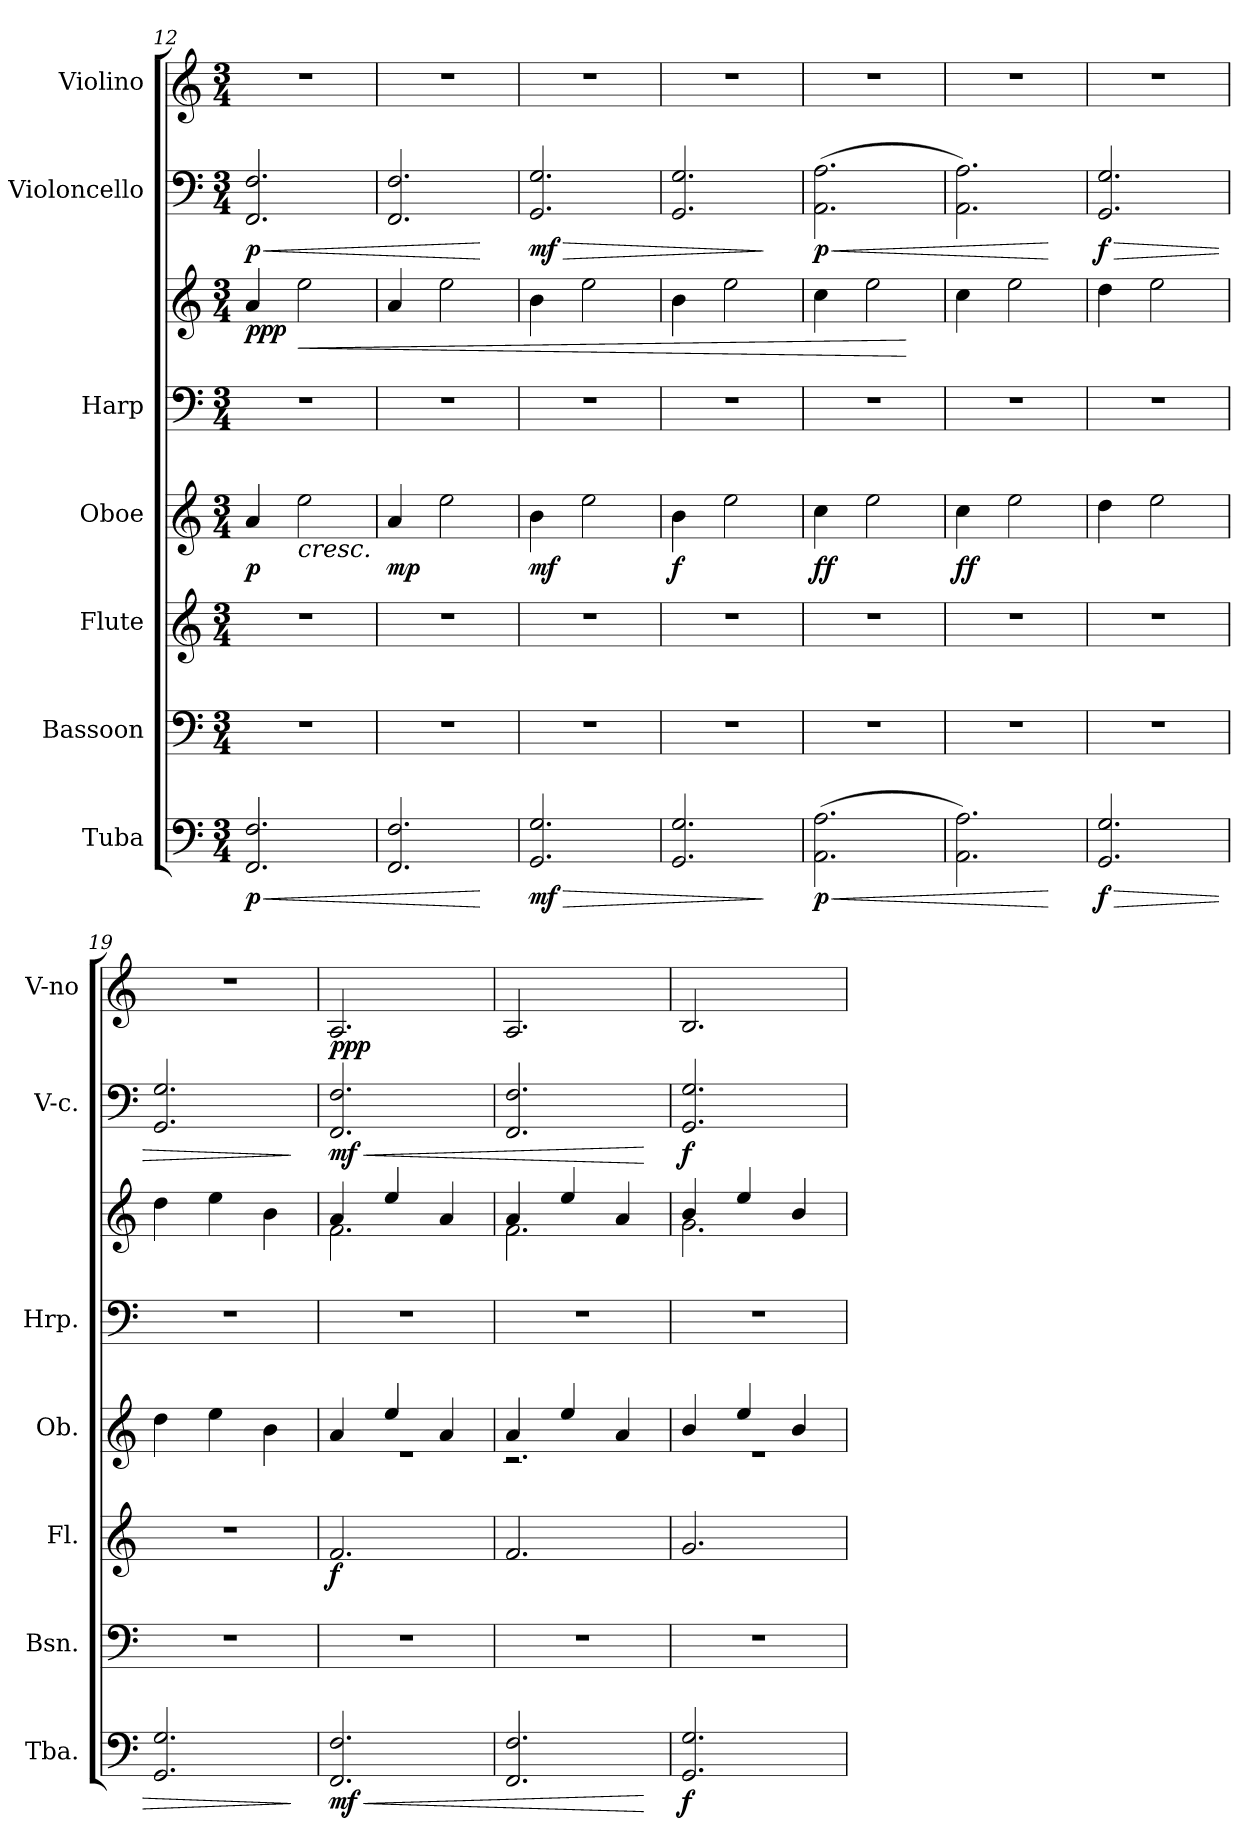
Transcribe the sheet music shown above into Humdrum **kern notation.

**kern	**dynam	**kern	**kern	**dynam	**kern	**dynam	**kern	**kern	**dynam	**kern	**dynam	**kern	**dynam
*part7	*part7	*part6	*part5	*part5	*part4	*part4	*part3	*part3	*part3	*part2	*part2	*part1	*part1
*staff8	*staff8	*staff7	*staff6	*staff6	*staff5	*staff5	*staff4	*staff3	*staff3/4	*staff2	*staff2	*staff1	*staff1
*I"Tuba	*	*I"Bassoon	*I"Flute	*	*I"Oboe	*	*I"Harp	*	*	*I"Violoncello	*	*I"Violino	*
*I'Tba.	*	*I'Bsn.	*I'Fl.	*	*I'Ob.	*	*I'Hrp.	*	*	*I'V-c.	*	*I'V-no	*
!!LO:PB:g=z
*clefF4	*	*clefF4	*clefG2	*	*clefG2	*	*clefF4	*clefG2	*	*clefF4	*	*clefG2	*
*k[]	*	*k[]	*k[]	*	*k[]	*	*k[]	*k[]	*	*k[]	*	*k[]	*
*M3/4	*	*M3/4	*M3/4	*	*M3/4	*	*M3/4	*M3/4	*	*M3/4	*	*M3/4	*
=12	=12	=12	=12	=12	=12	=12	=12	=12	=12	=12	=12	=12	=12
!	!LO:HP:b	!	!	!	!	!	!	!	!	!	!LO:HP:b	!	!
!	!LO:DY:n=1:b	!	!	!	!	!LO:DY:b	!	!	!LO:DY:b	!	!LO:DY:n=1:b	!	!
2.FF/ 2.F/	< p	2.r	2.r	.	4a/	p	2.r	4a/	ppp	2.FF/ 2.F/	< p	2.r	.
!	!	!	!	!	!	!LO:HP:b	!	!	!LO:HP:b	!	!	!	!
.	.	.	.	.	2ee\	<	.	2ee\	<	.	.	.	.
=13	=13	=13	=13	=13	=13	=13	=13	=13	=13	=13	=13	=13	=13
!	!	!	!	!	!	!LO:DY:b	!	!	!	!	!	!	!
2.FF/ 2.F/	.	2.r	2.r	.	4a/	mp	2.r	4a/	.	2.FF/ 2.F/	.	2.r	.
.	.	.	.	.	2ee\	.	.	2ee\	.	.	.	.	.
.	[	.	.	.	.	.	.	.	.	.	[	.	.
=14	=14	=14	=14	=14	=14	=14	=14	=14	=14	=14	=14	=14	=14
!	!LO:HP:b	!	!	!	!	!	!	!	!	!	!LO:HP:b	!	!
!	!LO:DY:n=1:b	!	!	!	!	!LO:DY:b	!	!	!	!	!LO:DY:n=1:b	!	!
2.GG/ 2.G/	> mf	2.r	2.r	.	4b\	mf	2.r	4b\	.	2.GG/ 2.G/	> mf	2.r	.
.	.	.	.	.	2ee\	.	.	2ee\	.	.	.	.	.
=15	=15	=15	=15	=15	=15	=15	=15	=15	=15	=15	=15	=15	=15
!	!	!	!	!	!	!LO:DY:b	!	!	!	!	!	!	!
2.GG/ 2.G/	.	2.r	2.r	.	4b\	f	2.r	4b\	.	2.GG/ 2.G/	.	2.r	.
.	.	.	.	.	2ee\	.	.	2ee\	.	.	.	.	.
.	]	.	.	.	.	.	.	.	.	.	]	.	.
=16	=16	=16	=16	=16	=16	=16	=16	=16	=16	=16	=16	=16	=16
!	!LO:HP:b	!	!	!	!	!	!	!	!	!	!LO:HP:b	!	!
!	!LO:DY:n=1:b	!	!	!	!	!LO:DY:b	!	!	!	!	!LO:DY:n=1:b	!	!
(2.AA\ 2.A\	< p	2.r	2.r	.	4cc\	ff	2.r	4cc\	.	(2.AA\ 2.A\	< p	2.r	.
.	.	.	.	.	2ee\	.	.	2ee\	.	.	.	.	.
.	.	.	.	.	.	[	.	.	[	.	.	.	.
=17	=17	=17	=17	=17	=17	=17	=17	=17	=17	=17	=17	=17	=17
!	!	!	!	!	!	!LO:DY:b	!	!	!	!	!	!	!
2.AA\ 2.A\)	.	2.r	2.r	.	4cc\	ff	2.r	4cc\	.	2.AA\ 2.A\)	.	2.r	.
.	.	.	.	.	2ee\	.	.	2ee\	.	.	.	.	.
.	[	.	.	.	.	.	.	.	.	.	[	.	.
=18	=18	=18	=18	=18	=18	=18	=18	=18	=18	=18	=18	=18	=18
!	!LO:HP:b	!	!	!	!	!	!	!	!	!	!LO:HP:b	!	!
!	!LO:DY:n=1:b	!	!	!	!	!	!	!	!	!	!LO:DY:n=1:b	!	!
2.GG/ 2.G/	> f	2.r	2.r	.	4dd\	.	2.r	4dd\	.	2.GG/ 2.G/	> f	2.r	.
.	.	.	.	.	2ee\	.	.	2ee\	.	.	.	.	.
=19	=19	=19	=19	=19	=19	=19	=19	=19	=19	=19	=19	=19	=19
2.GG/ 2.G/	.	2.r	2.r	.	4dd\	.	2.r	4dd\	.	2.GG/ 2.G/	.	2.r	.
.	.	.	.	.	4ee\	.	.	4ee\	.	.	.	.	.
.	.	.	.	.	4b\	.	.	4b\	.	.	.	.	.
.	]	.	.	.	.	.	.	.	.	.	]	.	.
=20	=20	=20	=20	=20	=20	=20	=20	=20	=20	=20	=20	=20	=20
!	!LO:HP:b	!	!	!	!	!	!	!	!	!	!LO:HP:b	!	!
*	*	*	*	*	*^	*	*	*^	*	*	*	*	*
!	!LO:DY:n=1:b	!	!	!LO:DY:b	!	!	!	!	!	!	!	!	!LO:DY:n=1:b	!	!LO:DY:b
2.FF/ 2.F/	< mf	2.r	2.f/	f	4a/	2.r	.	2.r	4a/	2.f\	.	2.FF/ 2.F/	< mf	2.A/	ppp
.	.	.	.	.	4ee/	.	.	.	4ee/	.	.	.	.	.	.
.	.	.	.	.	4a/	.	.	.	4a/	.	.	.	.	.	.
=21	=21	=21	=21	=21	=21	=21	=21	=21	=21	=21	=21	=21	=21	=21	=21
2.FF/ 2.F/	.	2.r	2.f/	.	4a/	2.r	.	2.r	4a/	2.f\	.	2.FF/ 2.F/	.	2.A/	.
.	.	.	.	.	4ee/	.	.	.	4ee/	.	.	.	.	.	.
.	.	.	.	.	4a/	.	.	.	4a/	.	.	.	.	.	.
*	*	*	*	*	*v	*v	*	*	*v	*v	*	*	*	*	*
.	[	.	.	.	.	.	.	.	.	.	[	.	.
=22	=22	=22	=22	=22	=22	=22	=22	=22	=22	=22	=22	=22	=22
*	*	*	*	*	*^	*	*	*^	*	*	*	*	*
!	!LO:DY:b	!	!	!	!	!	!	!	!	!	!	!	!LO:DY:b	!	!
2.GG/ 2.G/	f	2.r	2.g/	.	4b/	2.r	.	2.r	4b/	2.g\	.	2.GG/ 2.G/	f	2.B/	.
.	.	.	.	.	4ee/	.	.	.	4ee/	.	.	.	.	.	.
.	.	.	.	.	4b/	.	.	.	4b/	.	.	.	.	.	.
*	*	*	*	*	*v	*v	*	*	*v	*v	*	*	*	*	*
=	=	=	=	=	=	=	=	=	=	=	=	=	=
*-	*-	*-	*-	*-	*-	*-	*-	*-	*-	*-	*-	*-	*-
